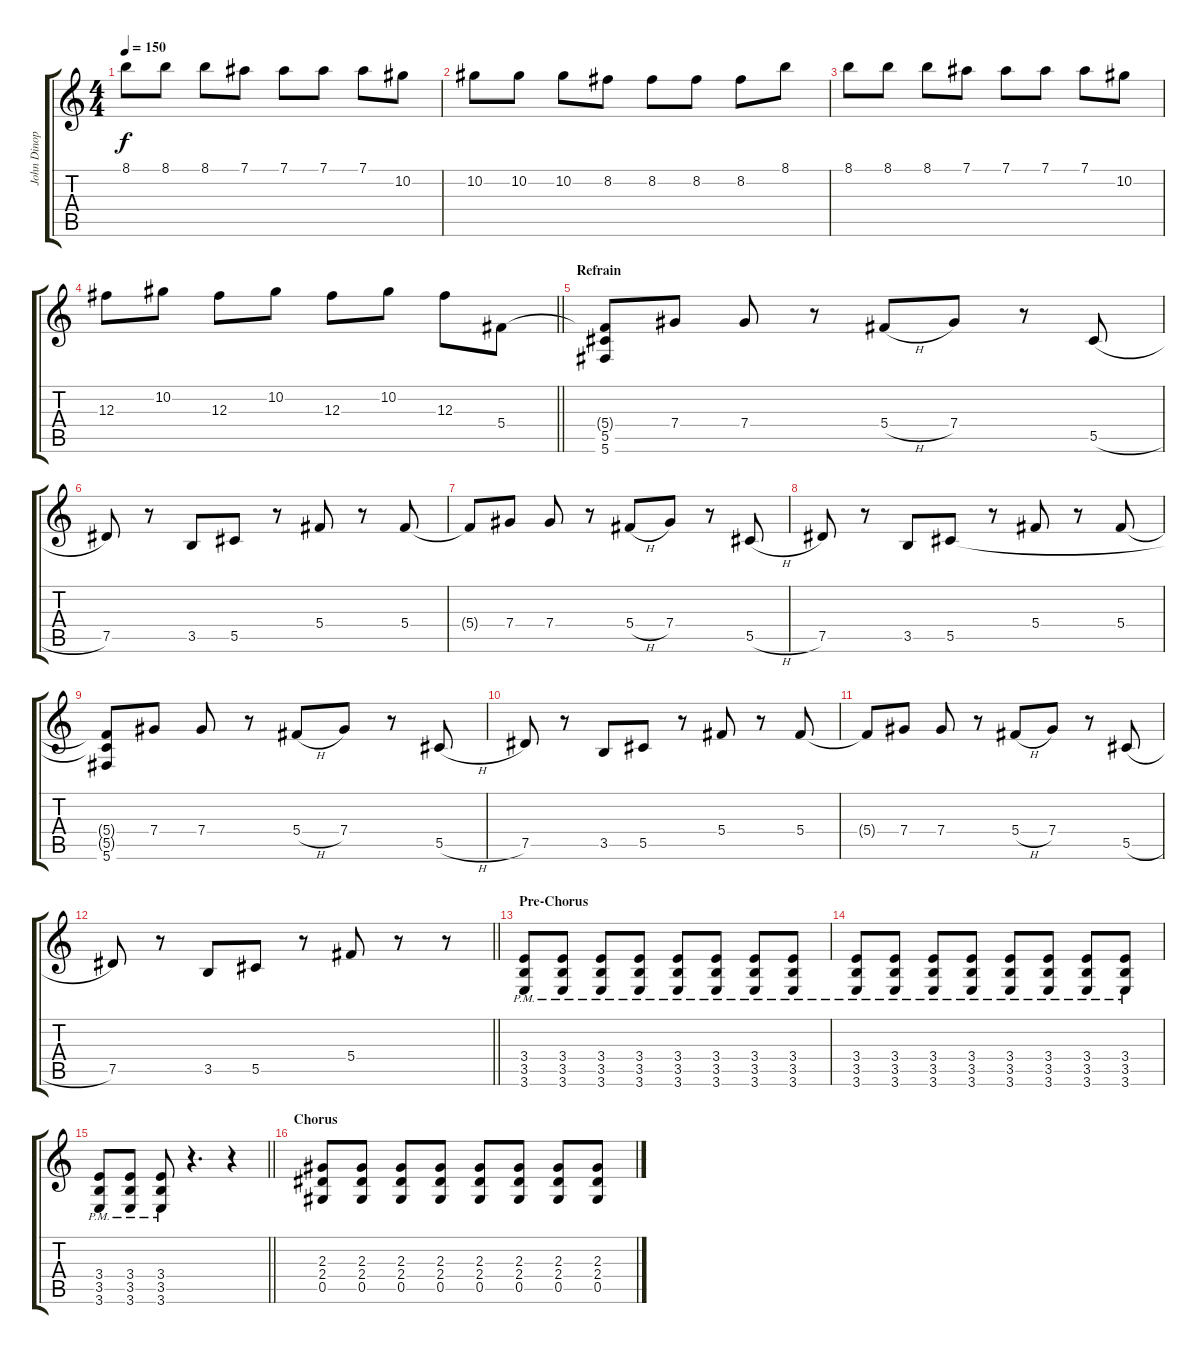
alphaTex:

\track ("John Dinopol" "John Dinop") {instrument distortionguitar}
\staff {score tabs}
\tuning (Eb4 Bb3 Gb3 Db3 Ab2 Db2) {hide}
\ts (4 4)
\tempo 150
\clef g2
\ks c
8.1.8{dy f} 8.1.8 8.1.8 7.1.8 7.1.8 7.1.8 7.1.8 10.2.8 |
10.2.8 10.2.8 10.2.8 8.2.8 8.2.8 8.2.8 8.2.8 8.1.8 |
8.1.8 8.1.8 8.1.8 7.1.8 7.1.8 7.1.8 7.1.8 10.2.8 |
\barLineRight lightlight
12.3.8 10.2.8 12.3.8 10.2.8 12.3.8 10.2.8 12.3.8 5.4.8{volume 10 instrument overdrivenguitar} |
\section ("" "Refrain")
(5.4{t} 5.5 5.6).8 7.4.8 7.4.8 r.8 5.4{h}.8 7.4.8 r.8 5.5{h}.8 |
7.5.8 r.8 3.5.8 5.5.8 r.8 5.4.8 r.8 5.4.8 |
5.4{t}.8 7.4.8 7.4.8 r.8 5.4{h}.8 7.4.8 r.8 5.5{h}.8 |
7.5.8 r.8 3.5.8 5.5.8 r.8 5.4.8 r.8 5.4.8 |
(5.4{t} 5.5{t} 5.6).8 7.4.8 7.4.8 r.8 5.4{h}.8 7.4.8 r.8 5.5{h}.8 |
7.5.8 r.8 3.5.8 5.5.8 r.8 5.4.8 r.8 5.4.8 |
5.4{t}.8 7.4.8 7.4.8 r.8 5.4{h}.8 7.4.8 r.8 5.5{h}.8 |
\barLineRight lightlight
7.5.8 r.8 3.5.8 5.5.8 r.8 5.4.8 r.8 r.8 |
\section ("" "Pre-Chorus")
(3.4{pm} 3.5{pm} 3.6{pm}).8 (3.4{pm} 3.5{pm} 3.6{pm}).8 (3.4{pm} 3.5{pm} 3.6{pm}).8 (3.4{pm} 3.5{pm} 3.6{pm}).8 (3.4{pm} 3.5{pm} 3.6{pm}).8 (3.4{pm} 3.5{pm} 3.6{pm}).8 (3.4{pm} 3.5{pm} 3.6{pm}).8 (3.4{pm} 3.5{pm} 3.6{pm}).8 |
(3.4{pm} 3.5{pm} 3.6{pm}).8 (3.4{pm} 3.5{pm} 3.6{pm}).8 (3.4{pm} 3.5{pm} 3.6{pm}).8 (3.4{pm} 3.5{pm} 3.6{pm}).8 (3.4{pm} 3.5{pm} 3.6{pm}).8 (3.4{pm} 3.5{pm} 3.6{pm}).8 (3.4{pm} 3.5{pm} 3.6{pm}).8 (3.4{pm} 3.5{pm} 3.6{pm}).8 |
\barLineRight lightlight
(3.4{pm} 3.5{pm} 3.6{pm}).8 (3.4{pm} 3.5{pm} 3.6{pm}).8 (3.4{pm} 3.5{pm} 3.6{pm}).8 r.4{d} r.4 |
\section ("" "Chorus")
(2.3 2.4 0.5).8 (2.3 2.4 0.5).8 (2.3 2.4 0.5).8 (2.3 2.4 0.5).8 (2.3 2.4 0.5).8 (2.3 2.4 0.5).8 (2.3 2.4 0.5).8 (2.3 2.4 0.5).8
